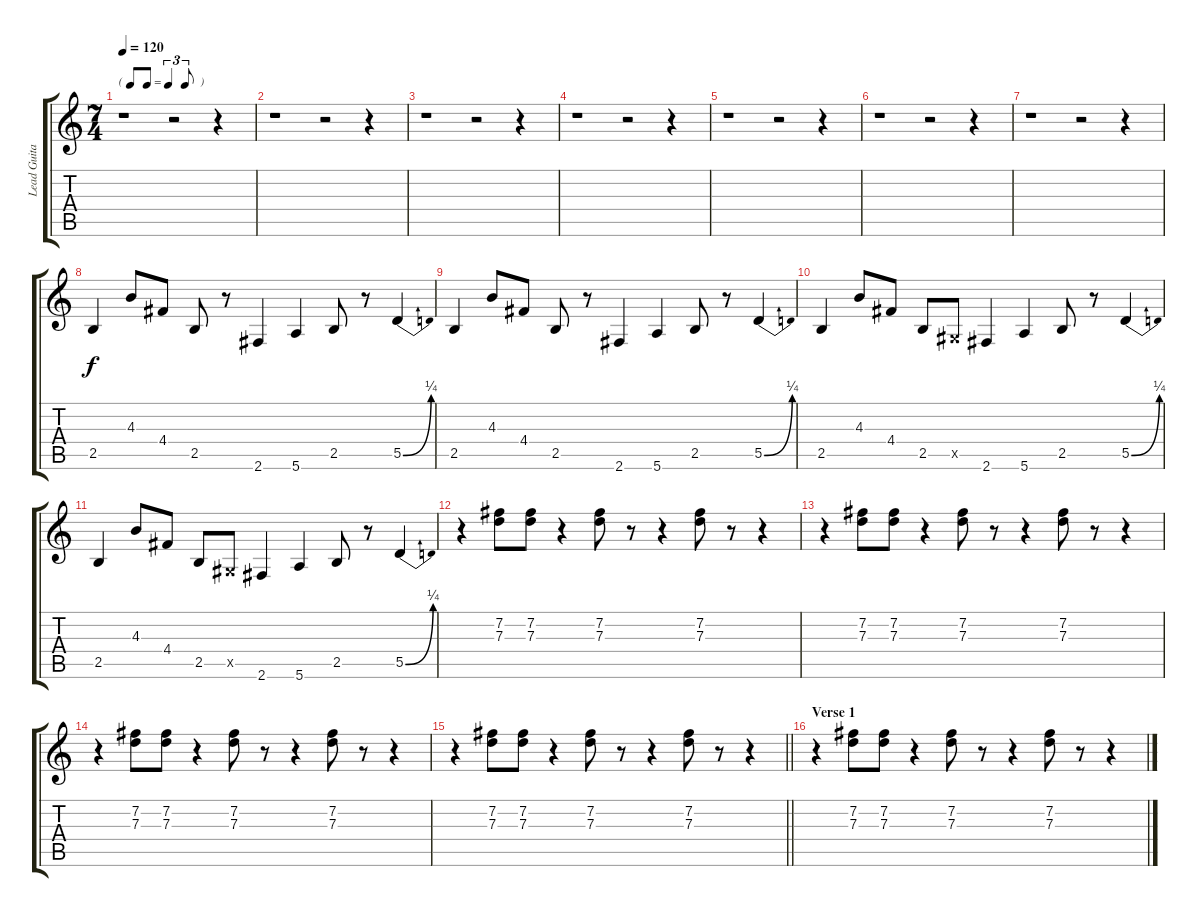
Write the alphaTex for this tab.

\track ("Lead Guitar (Gilmour)" "Lead Guita") {instrument overdrivenguitar}
\staff {score tabs}
\tuning (E4 B3 G3 D3 A2 E2) {hide}
\ts (7 4)
\tf triplet8th
\tempo 120
\clef g2
\ks c
r.1{dy f instrument overdrivenguitar} r.2 r.4 |
r.1 r.2 r.4 |
r.1 r.2 r.4 |
r.1 r.2 r.4 |
r.1 r.2 r.4 |
r.1 r.2 r.4 |
r.1 r.2 r.4 |
2.5.4 4.3.8 4.4.8 2.5.8 r.8 2.6.4 5.6.4 2.5.8 r.8 5.5{be (bend 0 0 60 1)}.4 |
2.5.4 4.3.8 4.4.8 2.5.8 r.8 2.6.4 5.6.4 2.5.8 r.8 5.5{be (bend 0 0 60 1)}.4 |
2.5.4 4.3.8 4.4.8 2.5.8 -1.5{x}.8 2.6.4 5.6.4 2.5.8 r.8 5.5{be (bend 0 0 60 1)}.4 |
2.5.4 4.3.8 4.4.8 2.5.8 -1.5{x}.8 2.6.4 5.6.4 2.5.8 r.8 5.5{be (bend 0 0 60 1)}.4 |
r.4 (7.2 7.3).8 (7.2 7.3).8 r.4 (7.2 7.3).8 r.8 r.4 (7.2 7.3).8 r.8 r.4 |
r.4 (7.2 7.3).8 (7.2 7.3).8 r.4 (7.2 7.3).8 r.8 r.4 (7.2 7.3).8 r.8 r.4 |
r.4 (7.2 7.3).8 (7.2 7.3).8 r.4 (7.2 7.3).8 r.8 r.4 (7.2 7.3).8 r.8 r.4 |
\barLineRight lightlight
r.4 (7.2 7.3).8 (7.2 7.3).8 r.4 (7.2 7.3).8 r.8 r.4 (7.2 7.3).8 r.8 r.4 |
\section ("" "Verse 1")
r.4 (7.2 7.3).8 (7.2 7.3).8 r.4 (7.2 7.3).8 r.8 r.4 (7.2 7.3).8 r.8 r.4
